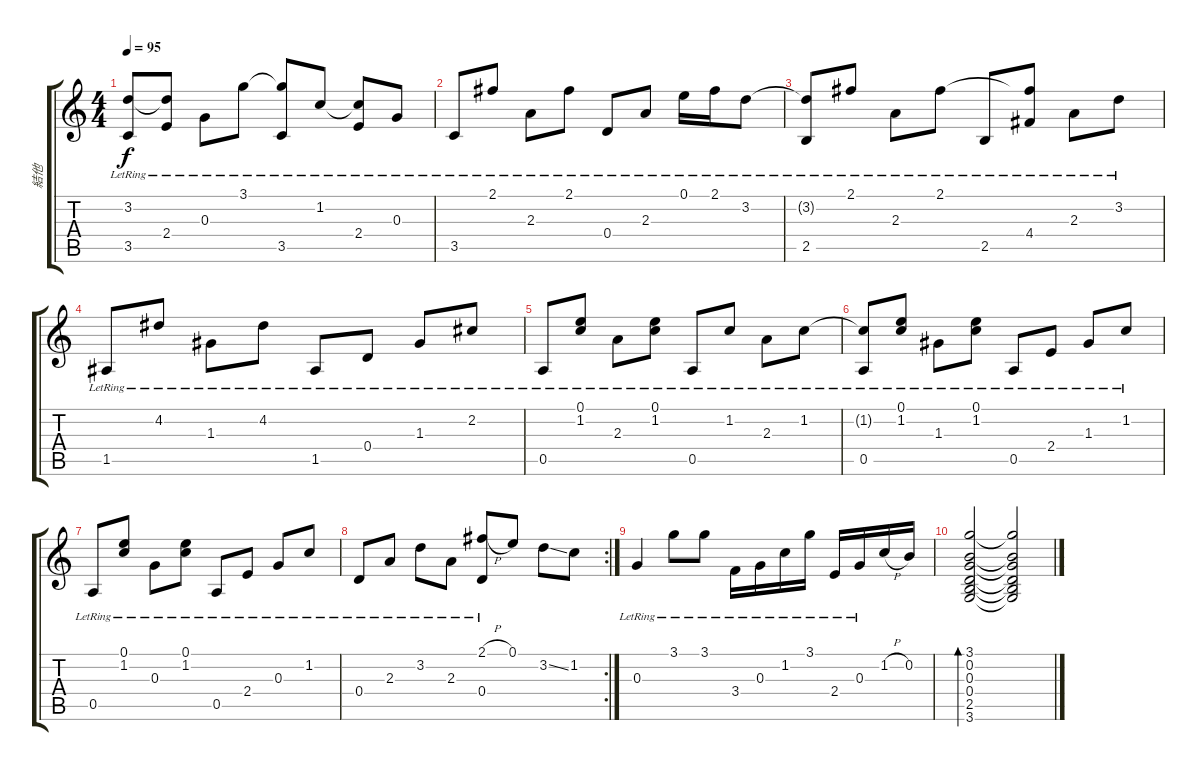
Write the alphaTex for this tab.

\track ("結他" "結他") {instrument acousticguitarsteel}
\staff {score tabs}
\tuning (E4 B3 G3 D3 A2 E2) {hide}
\ts (4 4)
\tempo 95
\clef g2
\ks c
(3.2{lr} 3.5{lr}).8{dy f} (3.2{t} 2.4{lr}).8 0.3{lr}.8 3.1{lr}.8 (3.1{t} 3.5{lr}).8 1.2{lr}.8 (1.2{t} 2.4{lr}).8 0.3{lr}.8 |
3.5{lr}.8 2.1{lr}.8 2.3{lr}.8 2.1{lr}.8 0.4{lr}.8 2.3{lr}.8 0.1{lr}.16 2.1{lr}.16 3.2{lr}.8 |
(3.2{t} 2.5{lr}).8 2.1{lr}.8 2.3{lr}.8 2.1{lr}.8 2.5{lr}.8 (2.1{t} 4.4{lr}).8 2.3{lr}.8 3.2{lr}.8 |
1.5{lr}.8 4.2{lr}.8 1.3{lr}.8 4.2{lr}.8 1.5{lr}.8 0.4{lr}.8 1.3{lr}.8 2.2{lr}.8 |
0.5{lr}.8 (0.1{lr} 1.2{lr}).8 2.3{lr}.8 (0.1{lr} 1.2{lr}).8 0.5{lr}.8 1.2{lr}.8 2.3{lr}.8 1.2{lr}.8 |
(1.2{t} 0.5{lr}).8 (0.1{lr} 1.2{lr}).8 1.3{lr}.8 (0.1{lr} 1.2{lr}).8 0.5{lr}.8 2.4{lr}.8 1.3{lr}.8 1.2{lr}.8 |
0.5{lr}.8 (0.1{lr} 1.2{lr}).8 0.3{lr}.8 (0.1{lr} 1.2{lr}).8 0.5{lr}.8 2.4{lr}.8 0.3{lr}.8 1.2{lr}.8 |
\rc 2
0.4{lr}.8 2.3{lr}.8 3.2{lr}.8 2.3{lr}.8 (2.1{h} 0.4{lr}).8 0.1.8 3.2{ss}.8 1.2.8 |
0.3{lr}.4 3.1{lr}.8 3.1{lr}.8 3.4{lr}.16 0.3{lr}.16 1.2{lr}.16 3.1{lr}.16 2.4{lr}.16 0.3{lr}.16 1.2{h}.16 0.2.16 |
(3.1 0.2 0.3 0.4 2.5 3.6).2{bd 480} (3.1{t} 0.2{t} 0.3{t} 0.4{t} 2.5{t} 3.6{t}).2
